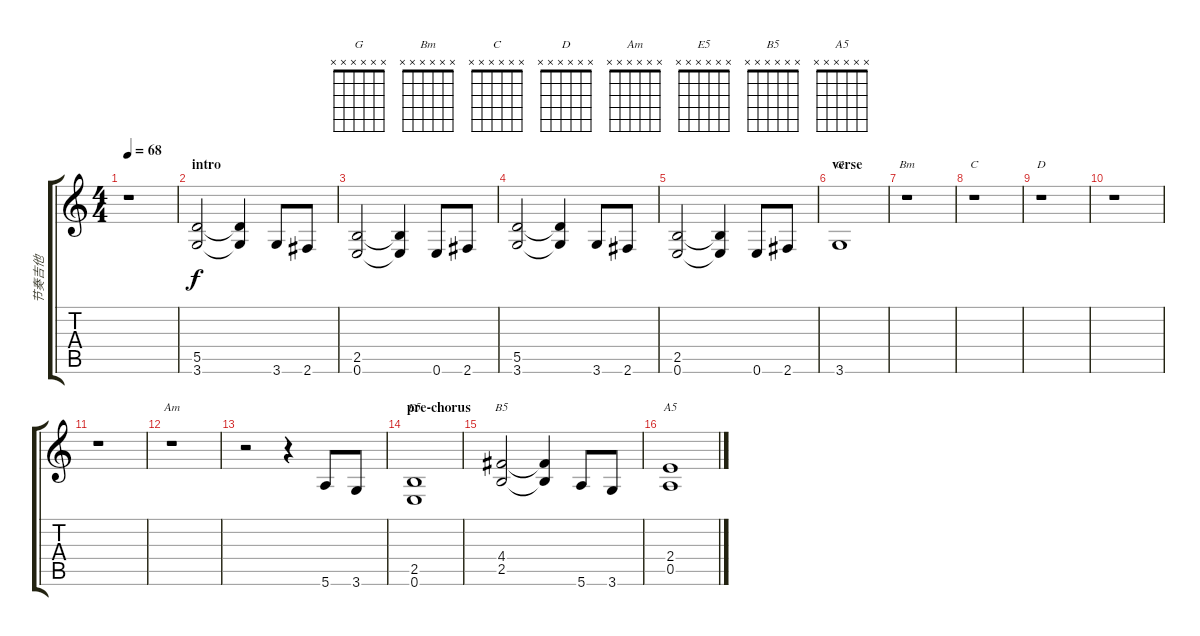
\track ("节奏吉他" "节奏吉他") {instrument overdrivenguitar}
\staff {score tabs}
\tuning (E4 B3 G3 D3 A2 E2) {hide}
\chord ("G" x x x x x x) {firstfret 0}
\chord ("Bm" x x x x x x) {firstfret 0}
\chord ("C" x x x x x x) {firstfret 0}
\chord ("D" x x x x x x) {firstfret 0}
\chord ("Am" x x x x x x) {firstfret 0}
\chord ("E5" x x x x x x) {firstfret 0}
\chord ("B5" x x x x x x) {firstfret 0}
\chord ("A5" x x x x x x) {firstfret 0}
\ts (4 4)
\tempo 68
\clef g2
\ks c
r.1{dy f instrument overdrivenguitar} |
\section ("" "intro")
(5.5 3.6).2 (5.5{t} 3.6{t}).4 3.6.8 2.6.8 |
(2.5 0.6).2 (2.5{t} 0.6{t}).4 0.6.8 2.6.8 |
(5.5 3.6).2 (5.5{t} 3.6{t}).4 3.6.8 2.6.8 |
(2.5 0.6).2 (2.5{t} 0.6{t}).4 0.6.8 2.6.8 |
\section ("" "verse")
3.6.1{ch "G"} |
r.1{ch "Bm"} |
r.1{ch "C"} |
r.1{ch "D"} |
r.1 |
r.1 |
r.1{ch "Am"} |
r.2 r.4 5.6.8 3.6.8 |
\section ("" "pre-chorus")
(2.5 0.6).1{ch "E5"} |
(4.4 2.5).2{ch "B5"} (4.4{t} 2.5{t}).4 5.6.8 3.6.8 |
(2.4 0.5).1{ch "A5"}
